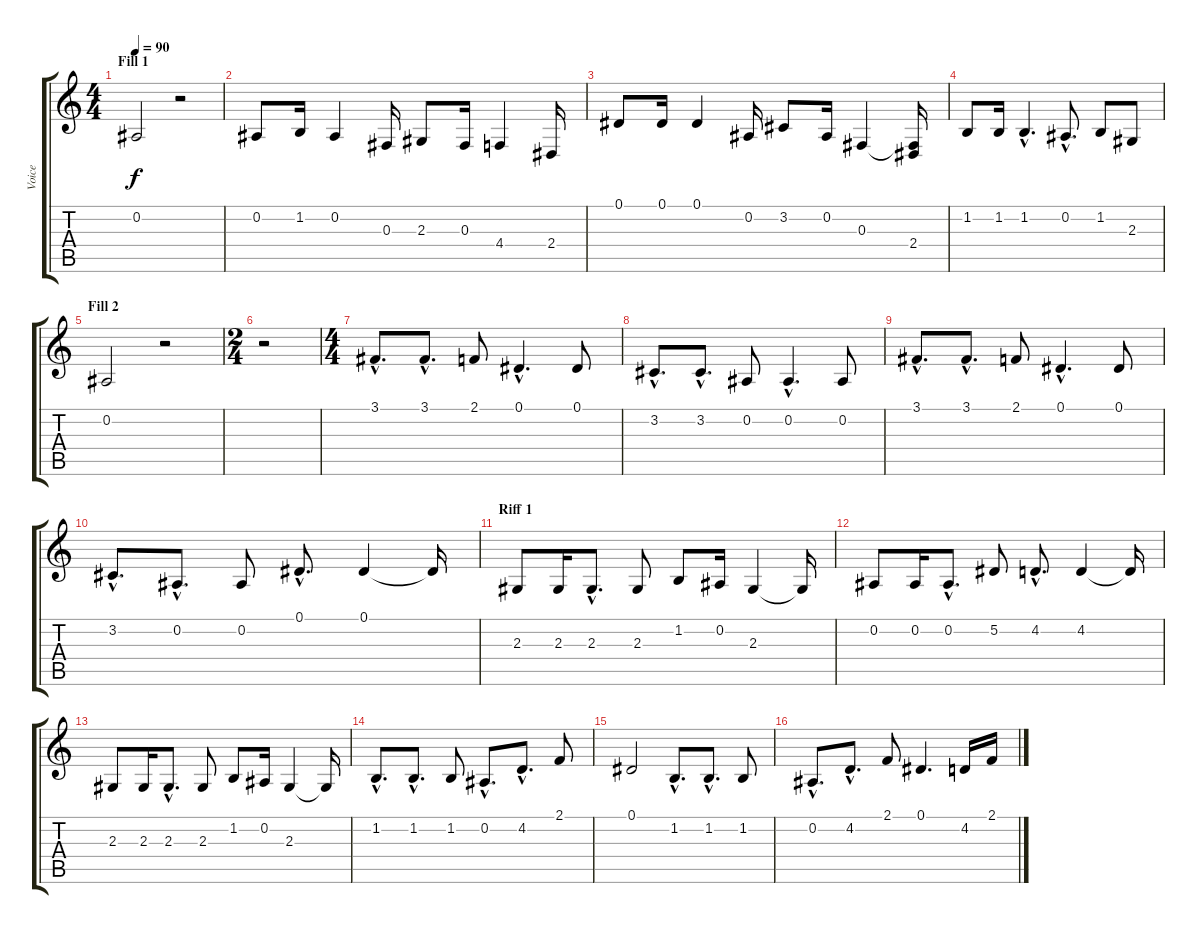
\track ("Voice" "Voice") {instrument viola}
\staff {score tabs}
\tuning (Eb4 Bb3 Gb3 Db3 Ab2 Eb2) {hide}
\ts (4 4)
\section ("" "Fill 1")
\tempo 90
\clef g2
\ks c
0.2.2{dy f} r.2 |
0.2.8 1.2.16 0.2.4 0.3.16 2.3.8 0.3.16 4.4.4 2.4.16 |
0.1.8 0.1.16 0.1.4 0.2.16 3.2.8 0.2.16 0.3.4 (0.3{t} 2.4).16 |
1.2.8 1.2.16 1.2{hac}.4{d} 0.2{hac}.8{d} 1.2.8 2.3.8 |
\section ("" "Fill 2")
0.2.2 r.2 |
\ts (2 4)
r.2 |
\ts (4 4)
3.1{hac}.8{d} 3.1{hac}.8{d} 2.1.8 0.1{hac}.4{d} 0.1.8 |
3.2{hac}.8{d} 3.2{hac}.8{d} 0.2.8 0.2{hac}.4{d} 0.2.8 |
3.1{hac}.8{d} 3.1{hac}.8{d} 2.1.8 0.1{hac}.4{d} 0.1.8 |
3.2{hac}.8{d} 0.2{hac}.8{d} 0.2.8 0.1{hac}.8{d} 0.1.4 0.1{t}.16 |
\section ("" "Riff 1")
2.3.8 2.3.16 2.3{hac}.8{d} 2.3.8 1.2.8 0.2.16 2.3.4 2.3{t}.16 |
0.2.8 0.2.16 0.2{hac}.8{d} 5.2.8 4.2{hac}.8{d} 4.2.4 4.2{t}.16 |
2.3.8 2.3.16 2.3{hac}.8{d} 2.3.8 1.2.8 0.2.16 2.3.4 2.3{t}.16 |
1.2{hac}.8{d} 1.2{hac}.8{d} 1.2.8 0.2{hac}.8{d} 4.2{hac}.8{d} 2.1.8 |
0.1.2 1.2{hac}.8{d} 1.2{hac}.8{d} 1.2.8 |
0.2{hac}.8{d} 4.2{hac}.8{d} 2.1.8 0.1.4{d} 4.2.16 2.1.16
